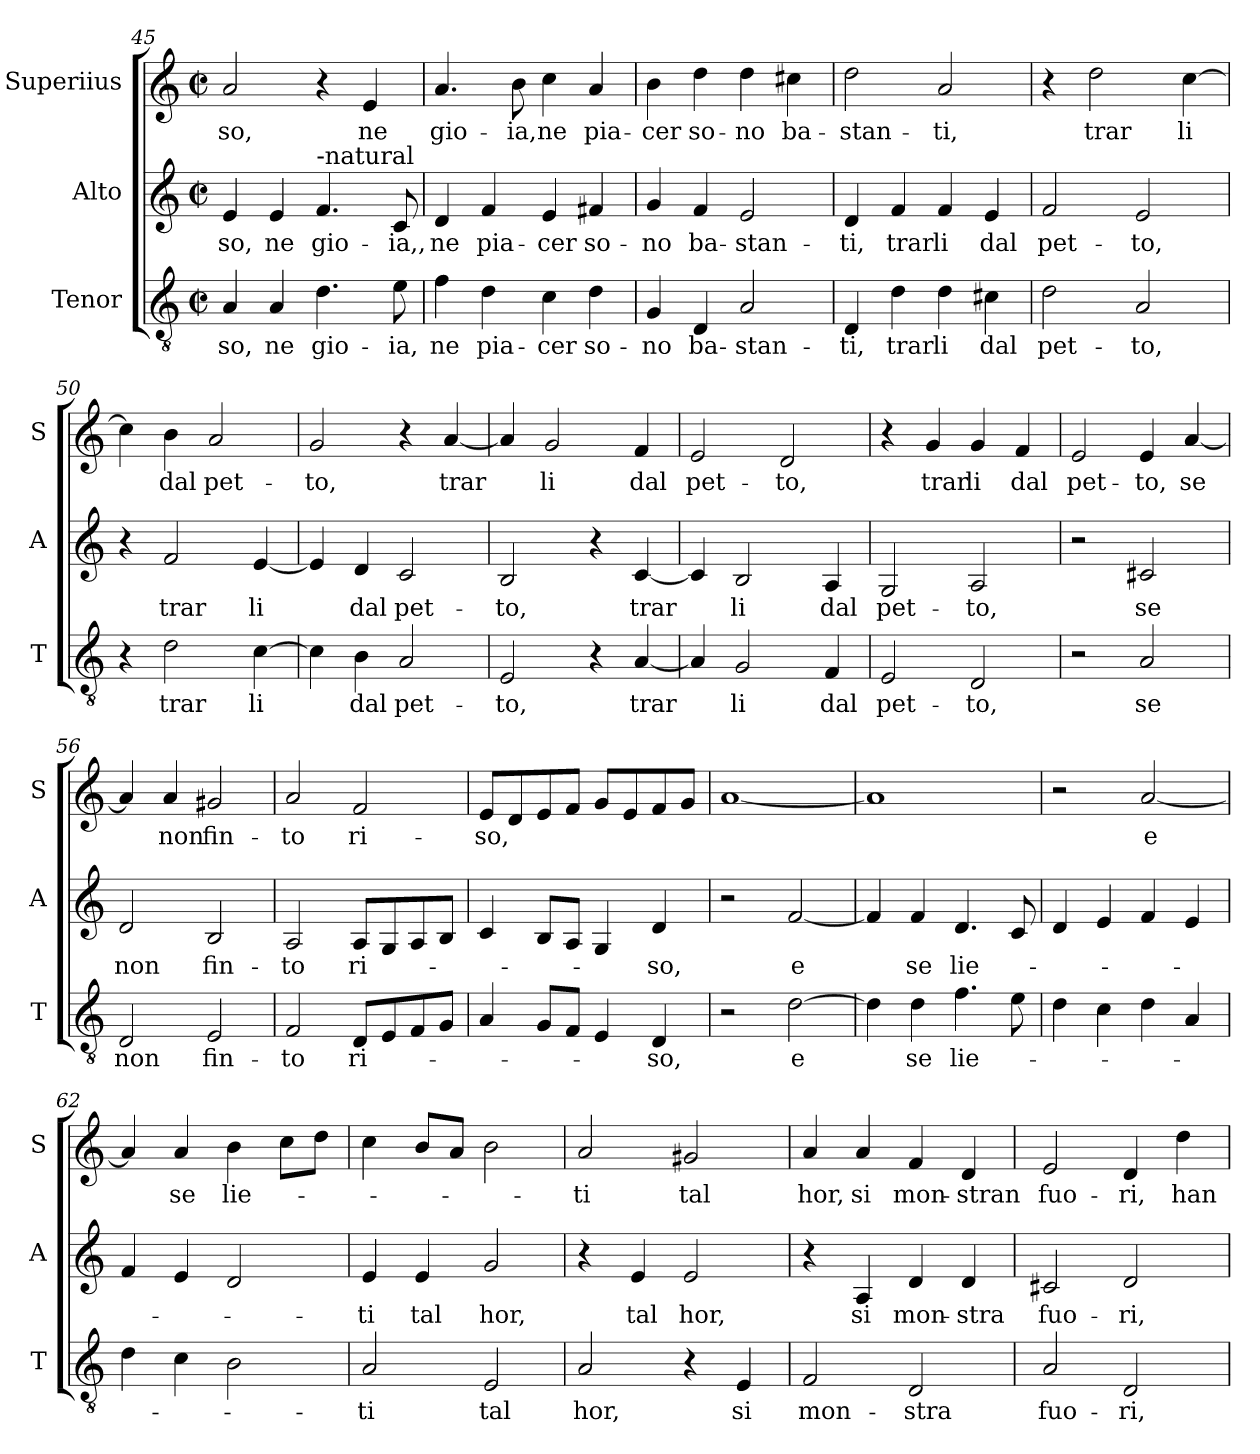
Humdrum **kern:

**kern	**text	**kern	**text	**kern	**text
*part3	*part3	*part2	*part2	*part1	*part1
*staff3	*staff3	*staff2	*staff2	*staff1	*staff1
*I"Tenor	*	*I"Alto	*	*I"Superiius	*
*I'T	*	*I'A	*	*I'S	*
*clefGv2	*	*clefG2	*	*clefG2	*
*k[]	*	*k[]	*	*k[]	*
*C:	*	*C:	*	*C:	*
*M2/2	*	*M2/2	*	*M2/2	*
*met(c|)	*	*met(c|)	*	*met(c|)	*
=45	=45	=45	=45	=45	=45
!	!LO:LY:b	!	!LO:LY:b	!	!LO:LY:b
4A/	-so,	4e/	-so,	2a/	-so,
!	!LO:LY:b	!	!LO:LY:b	!	!
4A/	ne	4e/	ne	.	.
!	!	!LO:TX:a:t=-natural	!	!	!
!	!LO:LY:b	!	!LO:LY:b	!	!
4.d\	gio-	4.f/	gio-	4r	.
!	!	!	!	!	!LO:LY:b
.	.	.	.	4e/	ne
!	!LO:LY:b	!	!LO:LY:b	!	!
8e\	-ia,	8c/	-ia,,	.	.
=46	=46	=46	=46	=46	=46
!	!LO:LY:b	!	!LO:LY:b	!	!LO:LY:b
4f\	ne	4d/	ne	4.a/	gio-
!	!LO:LY:b	!	!LO:LY:b	!	!
4d\	pia-	4f/	pia-	.	.
!	!	!	!	!	!LO:LY:b
.	.	.	.	8b\	-ia,
!	!LO:LY:b	!	!LO:LY:b	!	!LO:LY:b
4c\	-cer	4e/	-cer	4cc\	ne
!	!LO:LY:b	!	!LO:LY:b	!	!LO:LY:b
4d\	so-	4f#X/	so-	4a/	pia-
=47	=47	=47	=47	=47	=47
!	!LO:LY:b	!	!LO:LY:b	!	!LO:LY:b
4G/	-no	4g/	-no	4b\	-cer
!	!LO:LY:b	!	!LO:LY:b	!	!LO:LY:b
4D/	ba-	4f/	ba-	4dd\	so-
!	!LO:LY:b	!	!LO:LY:b	!	!LO:LY:b
2A/	-stan-	2e/	-stan-	4dd\	-no
!	!	!	!	!	!LO:LY:b
.	.	.	.	4cc#X\	ba-
=48	=48	=48	=48	=48	=48
!	!LO:LY:b	!	!LO:LY:b	!	!LO:LY:b
4D/	-ti,	4d/	-ti,	2dd\	-stan-
!	!LO:LY:b	!	!LO:LY:b	!	!
4d\	trar	4f/	trar	.	.
!	!LO:LY:b	!	!LO:LY:b	!	!LO:LY:b
4d\	li	4f/	li	2a/	-ti,
!	!LO:LY:b	!	!LO:LY:b	!	!
4c#X\	dal	4e/	dal	.	.
=49	=49	=49	=49	=49	=49
!	!LO:LY:b	!	!LO:LY:b	!	!
2d\	pet-	2f/	pet-	4r	.
!	!	!	!	!	!LO:LY:b
.	.	.	.	2dd\	trar
!	!LO:LY:b	!	!LO:LY:b	!	!
2A/	-to,	2e/	-to,	.	.
!	!	!	!	!	!LO:LY:b
.	.	.	.	[4cc\	li
!!LO:LB:g=z
=50	=50	=50	=50	=50	=50
4r	.	4r	.	4cc\]	.
!	!LO:LY:b	!	!LO:LY:b	!	!LO:LY:b
2d\	trar	2f/	trar	4b\	dal
!	!	!	!	!	!LO:LY:b
.	.	.	.	2a/	pet-
!	!LO:LY:b	!	!LO:LY:b	!	!
[4c\	li	[4e/	li	.	.
=51	=51	=51	=51	=51	=51
!	!	!	!	!	!LO:LY:b
4c\]	.	4e/]	.	2g/	-to,
!	!LO:LY:b	!	!LO:LY:b	!	!
4B\	dal	4d/	dal	.	.
!	!LO:LY:b	!	!LO:LY:b	!	!
2A/	pet-	2c/	pet-	4r	.
!	!	!	!	!	!LO:LY:b
.	.	.	.	[4a/	trar
=52	=52	=52	=52	=52	=52
!	!LO:LY:b	!	!LO:LY:b	!	!
2E/	-to,	2B/	-to,	4a/]	.
!	!	!	!	!	!LO:LY:b
.	.	.	.	2g/	li
4r	.	4r	.	.	.
!	!LO:LY:b	!	!LO:LY:b	!	!LO:LY:b
[4A/	trar	[4c/	trar	4f/	dal
=53	=53	=53	=53	=53	=53
!	!	!	!	!	!LO:LY:b
4A/]	.	4c/]	.	2e/	pet-
!	!LO:LY:b	!	!LO:LY:b	!	!
2G/	li	2B/	li	.	.
!	!	!	!	!	!LO:LY:b
.	.	.	.	2d/	-to,
!	!LO:LY:b	!	!LO:LY:b	!	!
4F/	dal	4A/	dal	.	.
=54	=54	=54	=54	=54	=54
!	!LO:LY:b	!	!LO:LY:b	!	!
2E/	pet-	2G/	pet-	4r	.
!	!	!	!	!	!LO:LY:b
.	.	.	.	4g/	trar
!	!LO:LY:b	!	!LO:LY:b	!	!LO:LY:b
2D/	-to,	2A/	-to,	4g/	li
!	!	!	!	!	!LO:LY:b
.	.	.	.	4f/	dal
=55	=55	=55	=55	=55	=55
!	!	!	!	!	!LO:LY:b
2r	.	2r	.	2e/	pet-
!	!LO:LY:b	!	!LO:LY:b	!	!LO:LY:b
2A/	se	2c#X/	se	4e/	-to,
!	!	!	!	!	!LO:LY:b
.	.	.	.	[4a/	se
!!LO:LB:g=z
=56	=56	=56	=56	=56	=56
!	!LO:LY:b	!	!LO:LY:b	!	!
2D/	non	2d/	non	4a/]	.
!	!	!	!	!	!LO:LY:b
.	.	.	.	4a/	non
!	!LO:LY:b	!	!LO:LY:b	!	!LO:LY:b
2E/	fin-	2B/	fin-	2g#X/	fin-
=57	=57	=57	=57	=57	=57
!	!LO:LY:b	!	!LO:LY:b	!	!LO:LY:b
2F/	-to	2A/	-to	2a/	-to
!	!LO:LY:b	!	!LO:LY:b	!	!LO:LY:b
8D/L	ri-	8A/L	ri-	2f/	ri-
8E/	.	8G/	.	.	.
8F/	.	8A/	.	.	.
8G/J	.	8B/J	.	.	.
=58	=58	=58	=58	=58	=58
!	!	!	!	!	!LO:LY:b
4A/	.	4c/	.	8e/L	-so,
.	.	.	.	8d/	.
8G/L	.	8B/L	.	8e/	.
8F/J	.	8A/J	.	8f/J	.
4E/	.	4G/	.	8g/L	.
.	.	.	.	8e/	.
!	!LO:LY:b	!	!LO:LY:b	!	!
4D/	-so,	4d/	-so,	8f/	.
.	.	.	.	8g/J	.
=59	=59	=59	=59	=59	=59
2r	.	2r	.	[1a	.
!	!LO:LY:b	!	!LO:LY:b	!	!
[2d\	e	[2f/	e	.	.
=60	=60	=60	=60	=60	=60
4d\]	.	4f/]	.	1a]	.
!	!LO:LY:b	!	!LO:LY:b	!	!
4d\	se	4f/	se	.	.
!	!LO:LY:b	!	!LO:LY:b	!	!
4.f\	lie-	4.d/	lie-	.	.
8e\	.	8c/	.	.	.
=61	=61	=61	=61	=61	=61
4d\	.	4d/	.	2r	.
4c\	.	4e/	.	.	.
!	!	!	!	!	!LO:LY:b
4d\	.	4f/	.	[2a/	e
4A/	.	4e/	.	.	.
!!LO:LB:g=z
=62	=62	=62	=62	=62	=62
4d\	.	4f/	.	4a/]	.
!	!	!	!	!	!LO:LY:b
4c\	.	4e/	.	4a/	se
!	!	!	!	!	!LO:LY:b
2B\	.	2d/	.	4b\	lie-
.	.	.	.	8cc\L	.
.	.	.	.	8dd\J	.
=63	=63	=63	=63	=63	=63
!	!LO:LY:b	!	!LO:LY:b	!	!
2A/	-ti	4e/	-ti	4cc\	.
!	!	!	!LO:LY:b	!	!
.	.	4e/	tal	8b/L	.
.	.	.	.	8a/J	.
!	!LO:LY:b	!	!LO:LY:b	!	!
2E/	tal	2g/	hor,	2b\	.
=64	=64	=64	=64	=64	=64
!	!LO:LY:b	!	!	!	!LO:LY:b
2A/	hor,	4r	.	2a/	-ti
!	!	!	!LO:LY:b	!	!
.	.	4e/	tal	.	.
!	!	!	!LO:LY:b	!	!LO:LY:b
4r	.	2e/	hor,	2g#X/	tal
!	!LO:LY:b	!	!	!	!
4E/	si	.	.	.	.
=65	=65	=65	=65	=65	=65
!	!LO:LY:b	!	!	!	!LO:LY:b
2F/	mon-	4r	.	4a/	hor,
!	!	!	!LO:LY:b	!	!LO:LY:b
.	.	4A/	si	4a/	si
!	!LO:LY:b	!	!LO:LY:b	!	!LO:LY:b
2D/	-stra	4d/	mon-	4f/	mon-
!	!	!	!LO:LY:b	!	!LO:LY:b
.	.	4d/	-stra	4d/	-stran
=66	=66	=66	=66	=66	=66
!	!LO:LY:b	!	!LO:LY:b	!	!LO:LY:b
2A/	fuo-	2c#X/	fuo-	2e/	fuo-
!	!LO:LY:b	!	!LO:LY:b	!	!LO:LY:b
2D/	-ri,	2d/	-ri,	4d/	-ri,
!	!	!	!	!	!LO:LY:b
.	.	.	.	4dd\	han-
=	=	=	=	=	=
*-	*-	*-	*-	*-	*-
